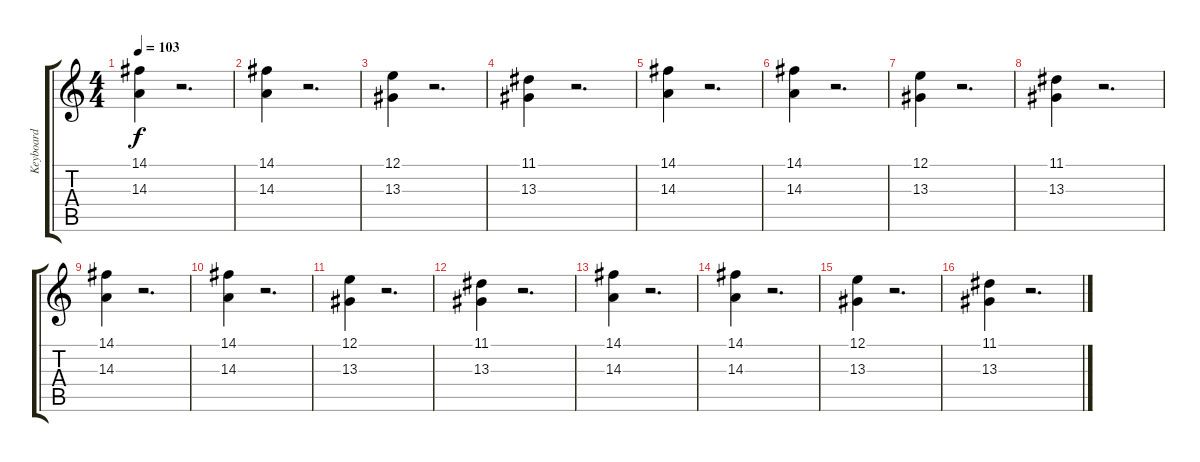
\track ("Keyboard" "Keyboard") {instrument fx8scifi}
\staff {score tabs}
\tuning (E4 B3 G3 D3 A2 E2) {hide}
\ts (4 4)
\tempo 103
\clef g2
\ks c
(14.1 14.3).4{dy f} r.2{d} |
(14.1 14.3).4 r.2{d} |
(12.1 13.3).4 r.2{d} |
(11.1 13.3).4 r.2{d} |
(14.1 14.3).4 r.2{d} |
(14.1 14.3).4 r.2{d} |
(12.1 13.3).4 r.2{d} |
(11.1 13.3).4 r.2{d} |
(14.1 14.3).4 r.2{d} |
(14.1 14.3).4 r.2{d} |
(12.1 13.3).4 r.2{d} |
(11.1 13.3).4 r.2{d} |
(14.1 14.3).4 r.2{d} |
(14.1 14.3).4 r.2{d} |
(12.1 13.3).4 r.2{d} |
(11.1 13.3).4 r.2{d}
